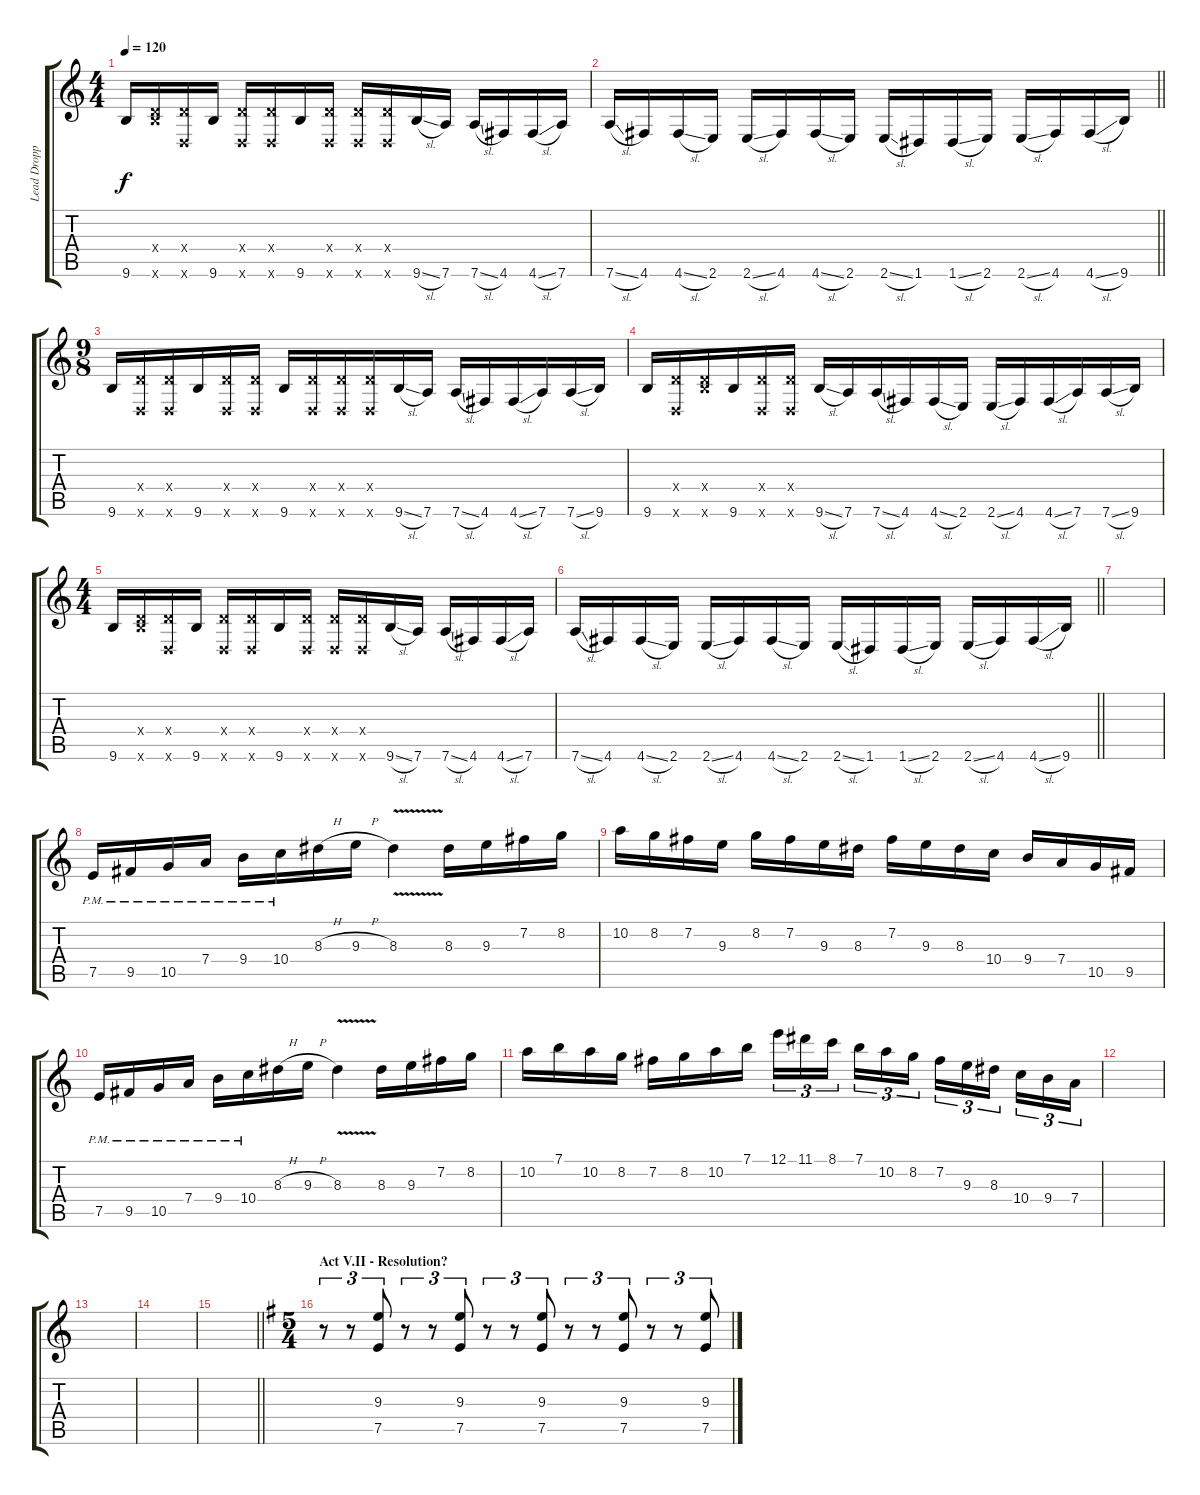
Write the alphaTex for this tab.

\track ("Lead Dropped D " "Lead Dropp") {instrument distortionguitar}
\staff {score tabs}
\tuning (E4 B3 G3 D3 A2 D2) {hide}
\ts (4 4)
\tempo 120
\clef g2
\ks c
9.6.16{dy f} (0.4{x} 9.6{x}).16 (0.4{x} 0.6{x}).16 9.6.16 (0.4{x} 0.6{x}).16 (0.4{x} 0.6{x}).16 9.6.16 (0.4{x} 0.6{x}).16 (0.4{x} 0.6{x}).16 (0.4{x} 0.6{x}).16 9.6{sl}.16 7.6.16 7.6{sl}.16 4.6.16 4.6{sl}.16 7.6.16 |
\barLineRight lightlight
7.6{sl}.16 4.6.16 4.6{sl}.16 2.6.16 2.6{sl}.16 4.6.16 4.6{sl}.16 2.6.16 2.6{sl}.16 1.6.16 1.6{sl}.16 2.6.16 2.6{sl}.16 4.6.16 4.6{sl}.16 9.6.16 |
\ts (9 8)
9.6.16{balance 8} (0.4{x} 0.6{x}).16 (0.4{x} 0.6{x}).16 9.6.16 (0.4{x} 0.6{x}).16 (0.4{x} 0.6{x}).16 9.6.16 (0.4{x} 0.6{x}).16 (0.4{x} 0.6{x}).16 (0.4{x} 0.6{x}).16 9.6{sl}.16 7.6.16 7.6{sl}.16 4.6.16 4.6{sl}.16 7.6.16 7.6{sl}.16 9.6.16 |
9.6.16 (0.4{x} 0.6{x}).16 (0.4{x} 9.6{x}).16 9.6.16 (0.4{x} 0.6{x}).16 (0.4{x} 0.6{x}).16 9.6{sl}.16 7.6.16 7.6{sl}.16 4.6.16 4.6{sl}.16 2.6.16 2.6{sl}.16 4.6.16 4.6{sl}.16 7.6.16 7.6{sl}.16 9.6.16 |
\ts (4 4)
9.6.16 (0.4{x} 9.6{x}).16 (0.4{x} 0.6{x}).16 9.6.16 (0.4{x} 0.6{x}).16 (0.4{x} 0.6{x}).16 9.6.16 (0.4{x} 0.6{x}).16 (0.4{x} 0.6{x}).16 (0.4{x} 0.6{x}).16 9.6{sl}.16 7.6.16 7.6{sl}.16 4.6.16 4.6{sl}.16 7.6.16 |
\barLineRight lightlight
7.6{sl}.16 4.6.16 4.6{sl}.16 2.6.16 2.6{sl}.16 4.6.16 4.6{sl}.16 2.6.16 2.6{sl}.16 1.6.16 1.6{sl}.16 2.6.16 2.6{sl}.16 4.6.16 4.6{sl}.16 9.6.16 |
|
7.5{pm}.16 9.5{pm}.16 10.5{pm}.16 7.4{pm}.16 9.4{pm}.16 10.4{pm}.16 8.3{h}.16 9.3{h}.16 8.3{v}.4 8.3.16 9.3.16 7.2.16 8.2.16 |
10.2.16 8.2.16 7.2.16 9.3.16 8.2.16 7.2.16 9.3.16 8.3.16 7.2.16 9.3.16 8.3.16 10.4.16 9.4.16 7.4.16 10.5.16 9.5.16 |
7.5{pm}.16 9.5{pm}.16 10.5{pm}.16 7.4{pm}.16 9.4{pm}.16 10.4{pm}.16 8.3{h}.16 9.3{h}.16 8.3{v}.4 8.3.16 9.3.16 7.2.16 8.2.16 |
10.2.16 7.1.16 10.2.16 8.2.16 7.2.16 8.2.16 10.2.16 7.1.16 12.1.16{tu (3 2)} 11.1.16{tu (3 2)} 8.1.16{tu (3 2) beam splitsecondary} 7.1.16{tu (3 2)} 10.2.16{tu (3 2)} 8.2.16{tu (3 2)} 7.2.16{tu (3 2)} 9.3.16{tu (3 2)} 8.3.16{tu (3 2) beam splitsecondary} 10.4.16{tu (3 2)} 9.4.16{tu (3 2)} 7.4.16{tu (3 2)} |
|
|
|
\barLineRight lightlight
|
\ts (5 4)
\section ("" "Act V.II - Resolution?")
\ks eminor
r.8{tu (3 2) balance 0} r.8{tu (3 2)} (9.3 7.5).8{tu (3 2)} r.8{tu (3 2)} r.8{tu (3 2)} (9.3 7.5).8{tu (3 2)} r.8{tu (3 2)} r.8{tu (3 2)} (9.3 7.5).8{tu (3 2)} r.8{tu (3 2)} r.8{tu (3 2)} (9.3 7.5).8{tu (3 2)} r.8{tu (3 2)} r.8{tu (3 2)} (9.3 7.5).8{tu (3 2)}
